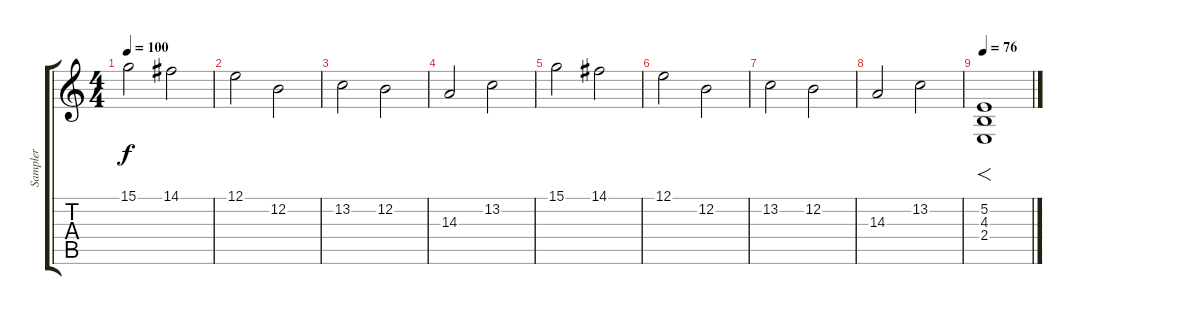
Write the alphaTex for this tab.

\track ("Sampler" "Sampler") {instrument synthstrings1}
\staff {score tabs}
\tuning (E4 B3 G3 D3 A2 E2) {hide}
\ts (4 4)
\tempo 100
\clef g2
\ks c
15.1.2{dy f} 14.1.2 |
12.1.2 12.2.2 |
13.2.2 12.2.2 |
14.3.2 13.2.2 |
15.1.2 14.1.2 |
12.1.2 12.2.2 |
13.2.2 12.2.2 |
14.3.2 13.2.2 |
\tempo 76
(5.2 4.3 2.4).1{f}
